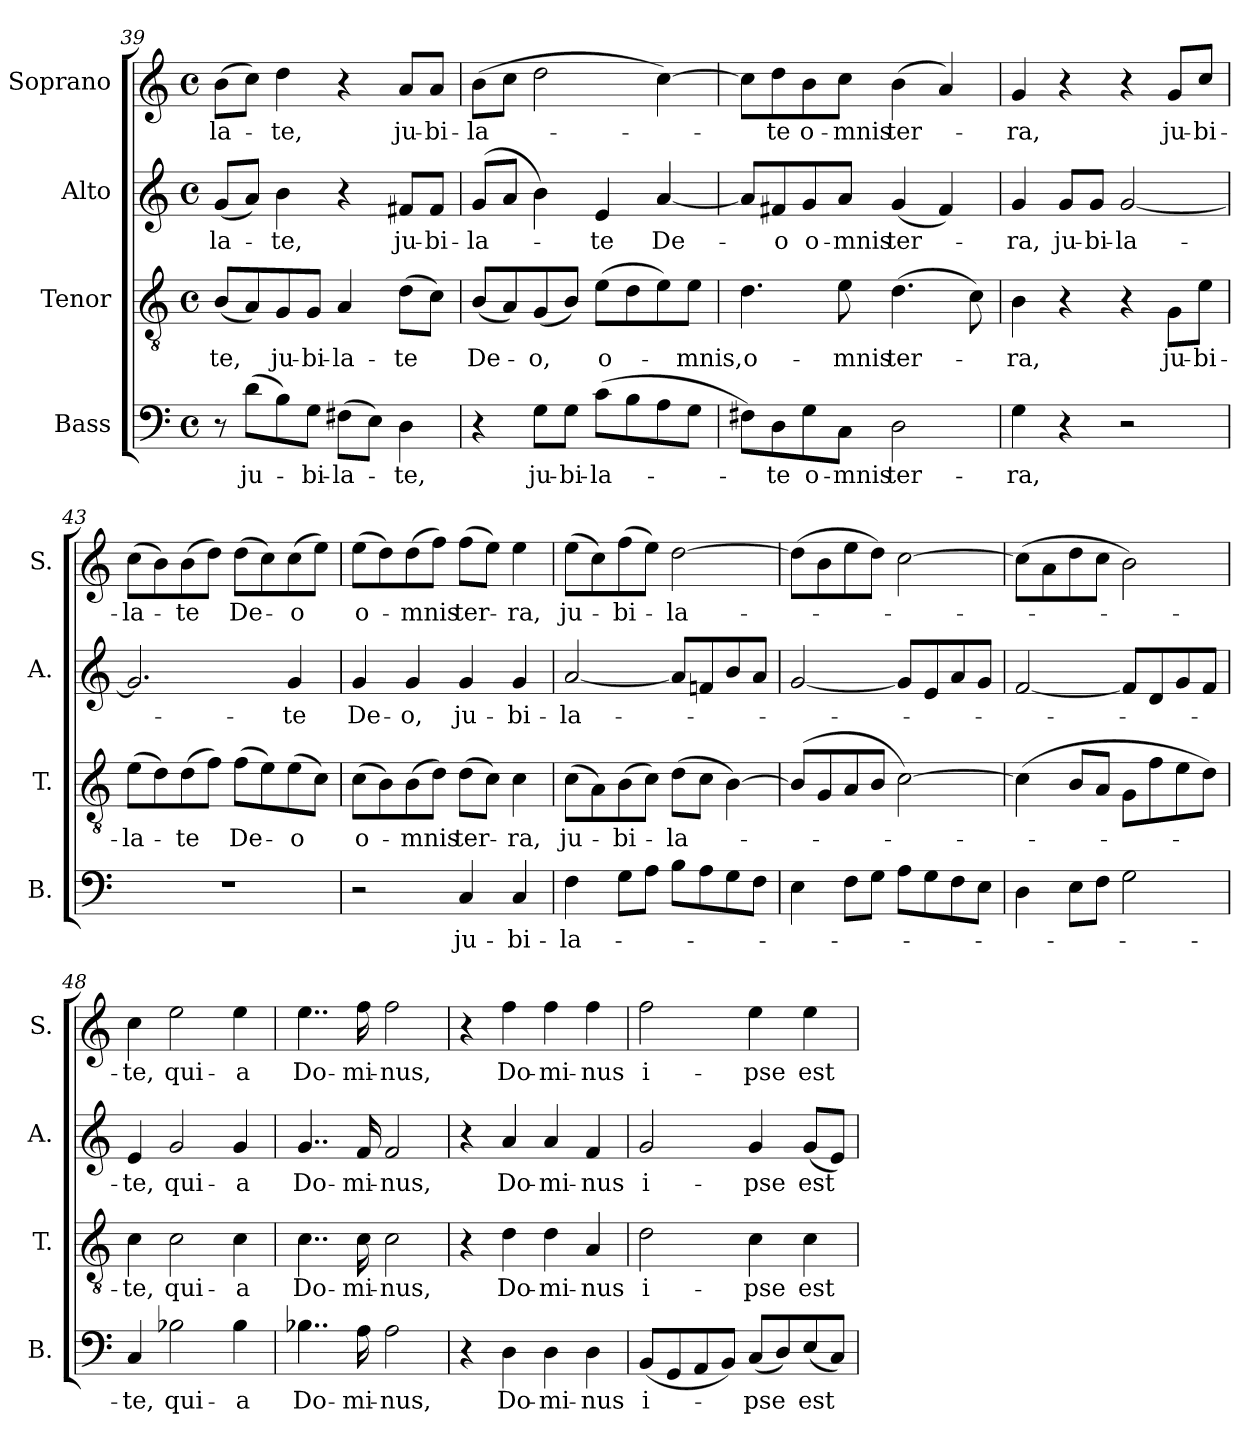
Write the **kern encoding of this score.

**kern	**text	**kern	**text	**kern	**text	**kern	**text
*part4	*part4	*part3	*part3	*part2	*part2	*part1	*part1
*staff4	*staff4	*staff3	*staff3	*staff2	*staff2	*staff1	*staff1
*I"Bass	*	*I"Tenor	*	*I"Alto	*	*I"Soprano	*
*I'B.	*	*I'T.	*	*I'A.	*	*I'S.	*
*clefF4	*	*clefGv2	*	*clefG2	*	*clefG2	*
*	*	*ITrd7c12	*	*	*	*	*
*k[]	*	*k[]	*	*k[]	*	*k[]	*
*C:	*	*C:	*	*C:	*	*C:	*
*M4/4	*	*M4/4	*	*M4/4	*	*M4/4	*
*met(c)	*	*met(c)	*	*met(c)	*	*met(c)	*
=39	=39	=39	=39	=39	=39	=39	=39
!	!	!	!LO:LY:b	!	!LO:LY:b	!	!LO:LY:b
8r	.	(<8BB/L	-te,	(<8g/L	-la-	(>8b\L	-la-
!	!LO:LY:b	!	!	!	!	!	!
(>8d\L	ju-	8AA/)	.	8a/J)	.	8cc\J)	.
!	!	!	!LO:LY:b	!	!LO:LY:b	!	!LO:LY:b
8B\)	.	8GG/	ju-	4b\	-te,	4dd\	-te,
!	!LO:LY:b	!	!LO:LY:b	!	!	!	!
8G\J	-bi-	8GG/J	-bi-	.	.	.	.
!	!LO:LY:b	!	!LO:LY:b	!	!	!	!
(>8F#X\L	-la-	4AA/	-la-	4r	.	4r	.
8E\J)	.	.	.	.	.	.	.
!	!LO:LY:b	!	!LO:LY:b	!	!LO:LY:b	!	!LO:LY:b
4D\	-te,	(>8D\L	-te	8f#X/L	ju-	8a/L	ju-
!	!	!	!	!	!LO:LY:b	!	!LO:LY:b
.	.	8C\J)	.	8f#/J	-bi-	8a/J	-bi-
=40	=40	=40	=40	=40	=40	=40	=40
!	!	!	!LO:LY:b	!	!LO:LY:b	!	!LO:LY:b
4r	.	(<8BB/L	De-	(<8g/L	-la-	(>8b\L	-la-
.	.	8AA/)	.	8a/J	.	8cc\J	.
!	!LO:LY:b	!	!LO:LY:b	!	!	!	!
8G\L	ju-	(<8GG/	-o,	4b\)	.	2dd\	.
!	!LO:LY:b	!	!	!	!	!	!
8G\J	-bi-	8BB/J)	.	.	.	.	.
!	!LO:LY:b	!	!LO:LY:b	!	!LO:LY:b	!	!
(>8c\L	-la-	(>8E\L	o-	4e/	-te	.	.
8B\	.	8D\	.	.	.	.	.
!	!	!	!	!	!LO:LY:b	!	!
8A\	.	8E\)	.	[<4a/	De-	[>4cc\)	.
!	!	!	!LO:LY:b	!	!	!	!
8G\J	.	8E\J	-mnis,	.	.	.	.
!!LO:LB:g=z
=41	=41	=41	=41	=41	=41	=41	=41
!	!	!	!LO:LY:b	!	!	!	!
8F#X\L)	.	4.D\	o-	8a/L]	.	8cc\L]	.
!	!LO:LY:b	!	!	!	!LO:LY:b	!	!LO:LY:b
8D\	-te	.	.	8f#X/	-o	8dd\	-te
!	!LO:LY:b	!	!	!	!LO:LY:b	!	!LO:LY:b
8G\	o-	.	.	8g/	o-	8b\	o-
!	!LO:LY:b	!	!LO:LY:b	!	!LO:LY:b	!	!LO:LY:b
8C\J	-mnis	8E\	-mnis	8a/J	-mnis	8cc\J	-mnis
!	!LO:LY:b	!	!LO:LY:b	!	!LO:LY:b	!	!LO:LY:b
2D\	ter-	(>4.D\	ter-	(<4g/	ter-	(>4b\	ter-
.	.	.	.	4f#/)	.	4a/)	.
.	.	8C\)	.	.	.	.	.
=42	=42	=42	=42	=42	=42	=42	=42
!	!LO:LY:b	!	!LO:LY:b	!	!LO:LY:b	!	!LO:LY:b
4G\	-ra,	4BB\	-ra,	4g/	-ra,	4g/	-ra,
!	!	!	!	!	!LO:LY:b	!	!
4r	.	4r	.	8g/L	ju-	4r	.
!	!	!	!	!	!LO:LY:b	!	!
.	.	.	.	8g/J	-bi-	.	.
!	!	!	!	!	!LO:LY:b	!	!
2r	.	4r	.	[<2g/	-la-	4r	.
!	!	!	!LO:LY:b	!	!	!	!LO:LY:b
.	.	8GG\L	ju-	.	.	8g/L	ju-
!	!	!	!LO:LY:b	!	!	!	!LO:LY:b
.	.	8E\J	-bi-	.	.	8cc/J	-bi-
=43	=43	=43	=43	=43	=43	=43	=43
!	!	!	!LO:LY:b	!	!	!	!LO:LY:b
1r	.	(>8E\L	-la-	2.g/]	.	(>8cc\L	-la-
.	.	8D\)	.	.	.	8b\)	.
!	!	!	!LO:LY:b	!	!	!	!LO:LY:b
.	.	(>8D\	-te	.	.	(>8b\	-te
.	.	8F\J)	.	.	.	8dd\J)	.
!	!	!	!LO:LY:b	!	!	!	!LO:LY:b
.	.	(>8F\L	De-	.	.	(>8dd\L	De-
.	.	8E\)	.	.	.	8cc\)	.
!	!	!	!LO:LY:b	!	!LO:LY:b	!	!LO:LY:b
.	.	(>8E\	-o	4g/	-te	(>8cc\	-o
.	.	8C\J)	.	.	.	8ee\J)	.
=44	=44	=44	=44	=44	=44	=44	=44
!	!	!	!LO:LY:b	!	!LO:LY:b	!	!LO:LY:b
2r	.	(>8C\L	o-	4g/	De-	(>8ee\L	o-
.	.	8BB\)	.	.	.	8dd\)	.
!	!	!	!LO:LY:b	!	!LO:LY:b	!	!LO:LY:b
.	.	(>8BB\	-mnis	4g/	-o,	(>8dd\	-mnis
.	.	8D\J)	.	.	.	8ff\J)	.
!	!LO:LY:b	!	!LO:LY:b	!	!LO:LY:b	!	!LO:LY:b
4C/	ju-	(>8D\L	ter-	4g/	ju-	(>8ff\L	ter-
.	.	8C\J)	.	.	.	8ee\J)	.
!	!LO:LY:b	!	!LO:LY:b	!	!LO:LY:b	!	!LO:LY:b
4C/	-bi-	4C\	-ra,	4g/	-bi-	4ee\	-ra,
=45	=45	=45	=45	=45	=45	=45	=45
!	!LO:LY:b	!	!LO:LY:b	!	!LO:LY:b	!	!LO:LY:b
4F\	-la-	(>8C\L	ju-	[<2a/	-la-	(>8ee\L	ju-
.	.	8AA\)	.	.	.	8cc\)	.
!	!	!	!LO:LY:b	!	!	!	!LO:LY:b
8G\L	.	(>8BB\	-bi-	.	.	(>8ff\	-bi-
8A\J	.	8C\J)	.	.	.	8ee\J)	.
!	!	!	!LO:LY:b	!	!	!	!LO:LY:b
8B\L	.	(>8D\L	-la-	8a/L]	.	[>2dd\	-la-
8A\	.	8C\J	.	8fn/	.	.	.
8G\	.	[>4BB\)	.	8b/	.	.	.
8F\J	.	.	.	8a/J	.	.	.
=46	=46	=46	=46	=46	=46	=46	=46
4E\	.	(<8BB/L]	.	[<2g/	.	(>8dd\L]	.
.	.	8GG/	.	.	.	8b\	.
8F\L	.	8AA/	.	.	.	8ee\	.
8G\J	.	8BB/J	.	.	.	8dd\J)	.
8A\L	.	[>2C\)	.	8g/L]	.	[>2cc\	.
8G\	.	.	.	8e/	.	.	.
8F\	.	.	.	8a/	.	.	.
8E\J	.	.	.	8g/J	.	.	.
=47	=47	=47	=47	=47	=47	=47	=47
4D\	.	(>4C\]	.	[<2f/	.	(>8cc\L]	.
.	.	.	.	.	.	8a\	.
8E\L	.	8BB/L	.	.	.	8dd\	.
8F\J	.	8AA/J	.	.	.	8cc\J	.
2G\	.	8GG\L	.	8f/L]	.	2b\)	.
.	.	8F\	.	8d/	.	.	.
.	.	8E\	.	8g/	.	.	.
.	.	8D\J)	.	8f/J	.	.	.
!!LO:PB:g=z
=48	=48	=48	=48	=48	=48	=48	=48
!	!LO:LY:b	!	!LO:LY:b	!	!LO:LY:b	!	!LO:LY:b
4C/	-te,	4C\	-te,	4e/	-te,	4cc\	-te,
!	!LO:LY:b	!	!LO:LY:b	!	!LO:LY:b	!	!LO:LY:b
2B-X\	qui-	2C\	qui-	2g/	qui-	2ee\	qui-
!	!LO:LY:b	!	!LO:LY:b	!	!LO:LY:b	!	!LO:LY:b
4B-\	-a	4C\	-a	4g/	-a	4ee\	-a
=49	=49	=49	=49	=49	=49	=49	=49
!	!LO:LY:b	!	!LO:LY:b	!	!LO:LY:b	!	!LO:LY:b
4..B-X\	Do-	4..C\	Do-	4..g/	Do-	4..ee\	Do-
!	!LO:LY:b	!	!LO:LY:b	!	!LO:LY:b	!	!LO:LY:b
16A\	-mi-	16C\	-mi-	16f/	-mi-	16ff\	-mi-
!	!LO:LY:b	!	!LO:LY:b	!	!LO:LY:b	!	!LO:LY:b
2A\	-nus,	2C\	-nus,	2f/	-nus,	2ff\	-nus,
=50	=50	=50	=50	=50	=50	=50	=50
4r	.	4r	.	4r	.	4r	.
!	!LO:LY:b	!	!LO:LY:b	!	!LO:LY:b	!	!LO:LY:b
4D\	Do-	4D\	Do-	4a/	Do-	4ff\	Do-
!	!LO:LY:b	!	!LO:LY:b	!	!LO:LY:b	!	!LO:LY:b
4D\	-mi-	4D\	-mi-	4a/	-mi-	4ff\	-mi-
!	!LO:LY:b	!	!LO:LY:b	!	!LO:LY:b	!	!LO:LY:b
4D\	-nus	4AA/	-nus	4f/	-nus	4ff\	-nus
=51	=51	=51	=51	=51	=51	=51	=51
!	!LO:LY:b	!	!LO:LY:b	!	!LO:LY:b	!	!LO:LY:b
(<8BB/L	i-	2D\	i-	2g/	i-	2ff\	i-
8GG/	.	.	.	.	.	.	.
8AA/	.	.	.	.	.	.	.
8BB/J)	.	.	.	.	.	.	.
!	!LO:LY:b	!	!LO:LY:b	!	!LO:LY:b	!	!LO:LY:b
(<8C/L	-pse	4C\	-pse	4g/	-pse	4ee\	-pse
8D/)	.	.	.	.	.	.	.
!	!LO:LY:b	!	!LO:LY:b	!	!LO:LY:b	!	!LO:LY:b
(<8E/	est	4C\	est	(<8g/L	est	4ee\	est
8C/J)	.	.	.	8e/J)	.	.	.
=	=	=	=	=	=	=	=
*-	*-	*-	*-	*-	*-	*-	*-
